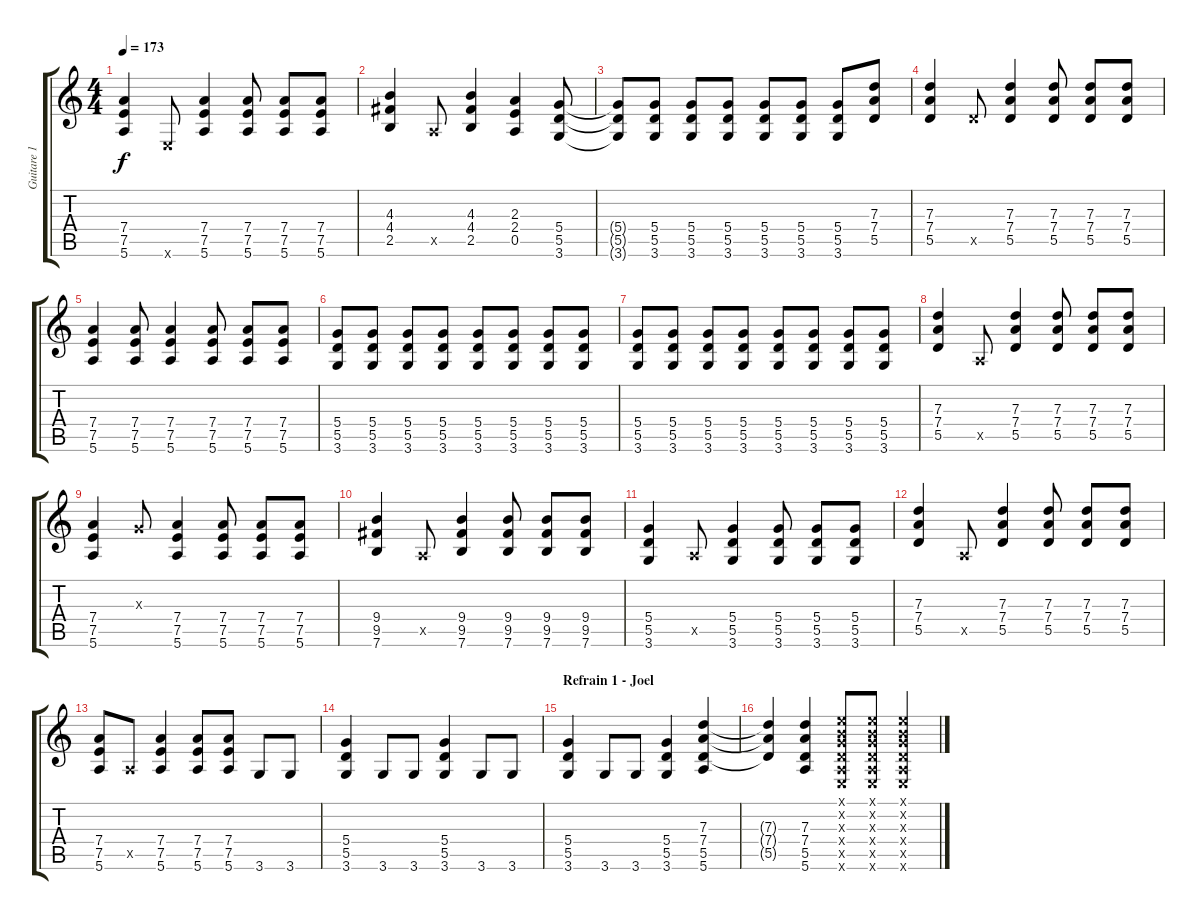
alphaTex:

\track ("Guitare 1" "Guitare 1") {instrument distortionguitar}
\staff {score tabs}
\tuning (E4 B3 G3 D3 A2 E2) {hide}
\ts (4 4)
\tempo 173
\clef g2
\ks c
(7.4 7.5 5.6).4{dy f} 0.6{x}.8 (7.4 7.5 5.6).4 (7.4 7.5 5.6).8 (7.4 7.5 5.6).8 (7.4 7.5 5.6).8 |
(4.3 4.4 2.5).4 0.5{x}.8 (4.3 4.4 2.5).4 (2.3 2.4 0.5).4 (5.4 5.5 3.6).8 |
(5.4{t} 5.5{t} 3.6{t}).8 (5.4 5.5 3.6).8 (5.4 5.5 3.6).8 (5.4 5.5 3.6).8 (5.4 5.5 3.6).8 (5.4 5.5 3.6).8 (5.4 5.5 3.6).8 (7.3 7.4 5.5).8 |
(7.3 7.4 5.5).4 5.5{x}.8 (7.3 7.4 5.5).4 (7.3 7.4 5.5).8 (7.3 7.4 5.5).8 (7.3 7.4 5.5).8 |
(7.4 7.5 5.6).4 (7.4 7.5 5.6).8 (7.4 7.5 5.6).4 (7.4 7.5 5.6).8 (7.4 7.5 5.6).8 (7.4 7.5 5.6).8 |
(5.4 5.5 3.6).8 (5.4 5.5 3.6).8 (5.4 5.5 3.6).8 (5.4 5.5 3.6).8 (5.4 5.5 3.6).8 (5.4 5.5 3.6).8 (5.4 5.5 3.6).8 (5.4 5.5 3.6).8 |
(5.4 5.5 3.6).8 (5.4 5.5 3.6).8 (5.4 5.5 3.6).8 (5.4 5.5 3.6).8 (5.4 5.5 3.6).8 (5.4 5.5 3.6).8 (5.4 5.5 3.6).8 (5.4 5.5 3.6).8 |
(7.3 7.4 5.5).4 0.5{x}.8 (7.3 7.4 5.5).4 (7.3 7.4 5.5).8 (7.3 7.4 5.5).8 (7.3 7.4 5.5).8 |
(7.4 7.5 5.6).4 0.3{x}.8 (7.4 7.5 5.6).4 (7.4 7.5 5.6).8 (7.4 7.5 5.6).8 (7.4 7.5 5.6).8 |
(9.4 9.5 7.6).4 0.5{x}.8 (9.4 9.5 7.6).4 (9.4 9.5 7.6).8 (9.4 9.5 7.6).8 (9.4 9.5 7.6).8 |
(5.4 5.5 3.6).4 0.5{x}.8 (5.4 5.5 3.6).4 (5.4 5.5 3.6).8 (5.4 5.5 3.6).8 (5.4 5.5 3.6).8 |
(7.3 7.4 5.5).4 0.5{x}.8 (7.3 7.4 5.5).4 (7.3 7.4 5.5).8 (7.3 7.4 5.5).8 (7.3 7.4 5.5).8 |
(7.4 7.5 5.6).8 0.5{x}.8 (7.4 7.5 5.6).4 (7.4 7.5 5.6).8 (7.4 7.5 5.6).8 3.6.8 3.6.8 |
(5.4 5.5 3.6).4 3.6.8 3.6.8 (5.4 5.5 3.6).4 3.6.8 3.6.8 |
\section ("" "Refrain 1 - Joel")
(5.4 5.5 3.6).4 3.6.8 3.6.8 (5.4 5.5 3.6).4 (7.3 7.4 5.5 5.6).4{volume 11} |
(7.3{t} 7.4{t} 5.5{t}).4 (7.3 7.4 5.5 5.6).4 (0.1{x} 0.2{x} 0.3{x} 0.4{x} 0.5{x} 0.6{x}).8 (0.1{x} 0.2{x} 0.3{x} 0.4{x} 0.5{x} 0.6{x}).8 (0.1{x} 0.2{x} 0.3{x} 0.4{x} 0.5{x} 0.6{x}).4
